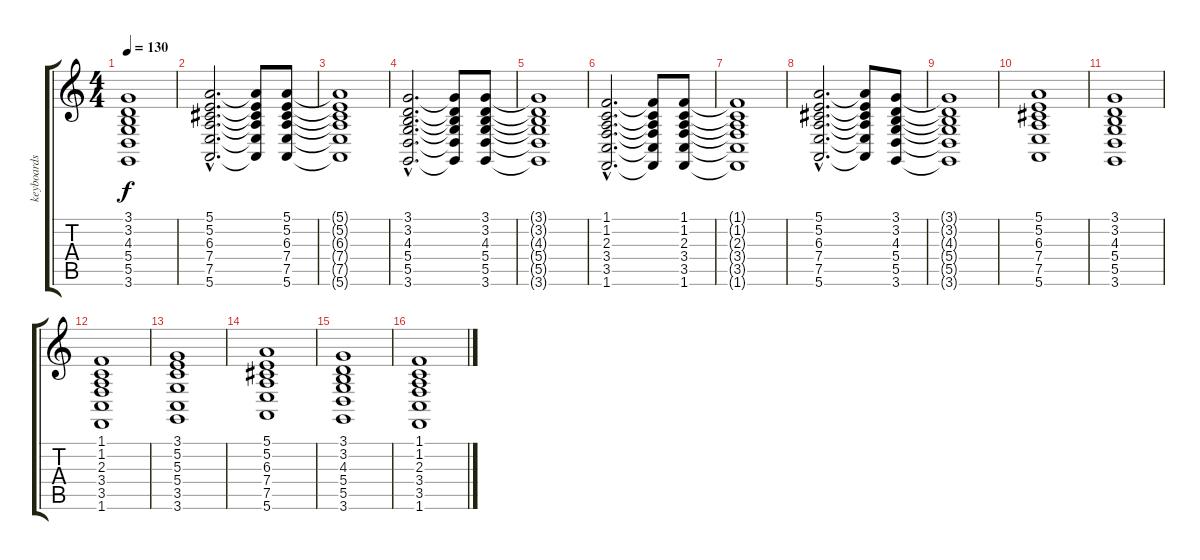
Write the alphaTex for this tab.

\track ("keyboards" "keyboards") {instrument acousticgrandpiano}
\staff {score tabs}
\tuning (E4 B3 G3 D3 A2 E2) {hide}
\ts (4 4)
\tempo 130
\clef g2
\ks c
(3.1{t} 3.2{t} 4.3{t} 5.4{t} 5.5{t} 3.6{t}).1{dy f} |
(5.1{hac} 5.2{hac} 6.3{hac} 7.4{hac} 7.5{hac} 5.6{hac}).2{d} (5.1{t} 5.2{t} 6.3{t} 7.4{t} 7.5{t} 5.6{t}).8 (5.1 5.2 6.3 7.4 7.5 5.6).8 |
(5.1{t} 5.2{t} 6.3{t} 7.4{t} 7.5{t} 5.6{t}).1 |
(3.1{hac} 3.2{hac} 4.3{hac} 5.4{hac} 5.5{hac} 3.6{hac}).2{d} (3.1{t} 3.2{t} 4.3{t} 5.4{t} 5.5{t} 3.6{t}).8 (3.1 3.2 4.3 5.4 5.5 3.6).8 |
(3.1{t} 3.2{t} 4.3{t} 5.4{t} 5.5{t} 3.6{t}).1 |
(1.1{hac} 1.2{hac} 2.3{hac} 3.4{hac} 3.5{hac} 1.6{hac}).2{d} (1.1{t} 1.2{t} 2.3{t} 3.4{t} 3.5{t} 1.6{t}).8 (1.1 1.2 2.3 3.4 3.5 1.6).8 |
(1.1{t} 1.2{t} 2.3{t} 3.4{t} 3.5{t} 1.6{t}).1 |
(5.1{hac} 5.2{hac} 6.3{hac} 7.4{hac} 7.5{hac} 5.6{hac}).2{d} (5.1{t} 5.2{t} 6.3{t} 7.4{t} 7.5{t} 5.6{t}).8 (3.1 3.2 4.3 5.4 5.5 3.6).8 |
(3.1{t} 3.2{t} 4.3{t} 5.4{t} 5.5{t} 3.6{t}).1 |
(5.1 5.2 6.3 7.4 7.5 5.6).1{volume 8} |
(3.1 3.2 4.3 5.4 5.5 3.6).1 |
(1.1 1.2 2.3 3.4 3.5 1.6).1 |
(3.1 5.2 5.3 5.4 3.5 3.6).1 |
(5.1 5.2 6.3 7.4 7.5 5.6).1 |
(3.1 3.2 4.3 5.4 5.5 3.6).1 |
(1.1 1.2 2.3 3.4 3.5 1.6).1
